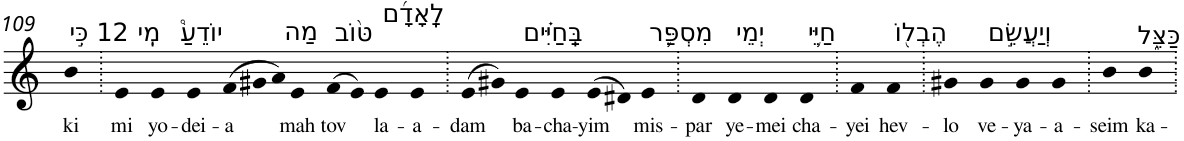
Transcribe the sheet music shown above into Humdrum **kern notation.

**kern	**text
*part1	*part1
*staff1	*staff1
*I"Piano	*
*I'Pno	*
!!LO:PB:g=z
*clefG2	*
*k[]	*
=109	=109
!LO:TX:a:t=12 כִּ֣י	!
!	!LO:LY:b
4b	ki
=110.	=110.
!LO:TX:a:t=מִֽי	!
!	!LO:LY:b
4e	mi
!LO:TX:a:t=יוֹדֵעַ֩	!
!	!LO:LY:b
4e	yo-
!	!LO:LY:b
4e	-dei-
*Xtuplet	*
!	!LO:LY:b
(>12f	-a
12g#X	.
12a)	.
!LO:TX:a:t=מַה	!
!	!LO:LY:b
4e	mah
!LO:TX:a:t=טּ֨וֹב	!
!	!LO:LY:b
(>8f	tov
8e)	.
!LO:TX:a:t=לָֽאָדָ֜ם	!
!	!LO:LY:b
4e	la-
!	!LO:LY:b
4e	-a-
=111.	=111.
!	!LO:LY:b
(>8e	-dam
8g#X)	.
!LO:TX:a:t=בַּֽחַיִּ֗ים	!
!	!LO:LY:b
4e	ba-
!	!LO:LY:b
4e	-cha-
!	!LO:LY:b
(>8e	-yim
8d#X)	.
!LO:TX:a:t=מִסְפַּ֛ר	!
!	!LO:LY:b
4e	mis-
=112.	=112.
!	!LO:LY:b
4d	-par
!LO:TX:a:t=יְמֵי	!
!	!LO:LY:b
4d	ye-
!	!LO:LY:b
4d	-mei
!LO:TX:a:t=חַיֵּ֥י	!
!	!LO:LY:b
4d	cha-
=113.	=113.
!	!LO:LY:b
4f	-yei
!LO:TX:a:t=הֶבְל֖וֹ	!
!	!LO:LY:b
4f	hev-
=114.	=114.
!	!LO:LY:b
4g#X	-lo
!LO:TX:a:t=וְיַעֲשֵׂ֣ם	!
!	!LO:LY:b
4g#	ve-
!	!LO:LY:b
4g#	-ya-
!	!LO:LY:b
4g#	-a-
=115.	=115.
!	!LO:LY:b
4b	-seim
!LO:TX:a:t=כַּצֵּ֑ל	!
!	!LO:LY:b
4b	ka-
=.	=.
*-	*-
